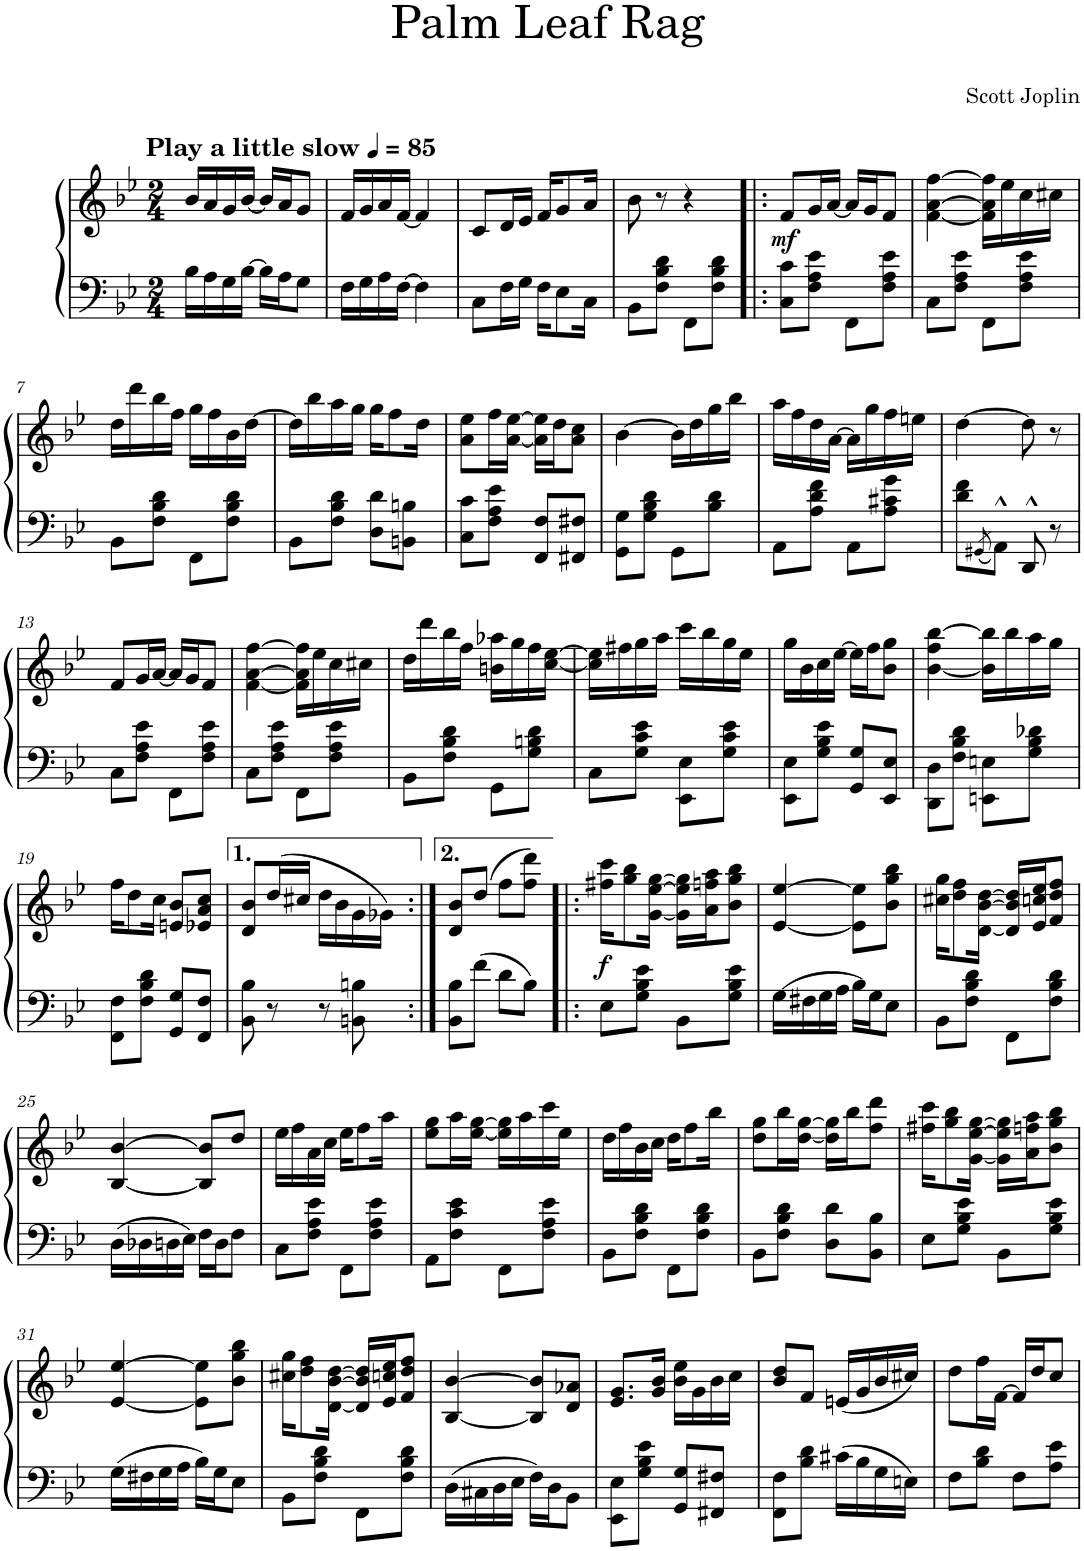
**kern	**kern	**dynam
*part1	*part1	*part1
*staff2	*staff1	*staff1/2
*I"Piano	*	*
*I'Pno.	*	*
*clefF4	*clefG2	*
*k[b-e-]	*k[b-e-]	*
*M2/4	*M2/4	*
*MM85	*MM85	*
=1	=1	=1
!	!LO:TX:a:B:t=Play a little slow	!
16B-\LL	16b-/LL	.
16A\	16a/	.
16G\	16g/	.
[16B-\JJ	[16b-/JJ	.
16B-\LL]	16b-/LL]	.
16A\J	16a/J	.
8G\J	8g/J	.
=2	=2	=2
16F\LL	16f/LL	.
16G\	16g/	.
16A\	16a/	.
[16F\JJ	[16f/JJ	.
4F\]	4f/]	.
=3	=3	=3
8C\L	8c/L	.
16F\L	16d/L	.
16G\JJ	16e-/JJ	.
16F\KL	16f/KL	.
8E-\	8g/	.
16C\Jk	16a/Jk	.
=4	=4	=4
8BB-\L	8b-\	.
8F\ 8B-\ 8d\J	8r	.
8FF\L	4r	.
8F\ 8B-\ 8d\J	.	.
=5!|:	=5!|:	=5!|:
!	!	!LO:DY:b
8C\ 8c\L	8f/L	mf
8F\ 8A\ 8e-\J	16g/L	.
.	[16a/JJ	.
8FF\L	16a/LL]	.
.	16g/J	.
8F\ 8A\ 8e-\J	8f/J	.
=6	=6	=6
8C\L	[4f\ [4a\ [4ff\	.
8F\ 8A\ 8e-\J	.	.
8FF\L	16f\] 16a\] 16ff\]LL	.
.	16ee-\	.
8F\ 8A\ 8e-\J	16cc\	.
.	16cc#X\JJ	.
!!LO:LB:g=z
=7	=7	=7
8BB-\L	16dd\LL	.
.	16ddd\	.
8F\ 8B-\ 8d\J	16bb-\	.
.	16ff\JJ	.
8FF\L	16gg\LL	.
.	16ff\	.
8F\ 8B-\ 8d\J	16b-\	.
.	[16dd\JJ	.
=8	=8	=8
8BB-\L	16dd\LL]	.
.	16bb-\	.
8F\ 8B-\ 8d\J	16aa\	.
.	16gg\JJ	.
8D\ 8d\L	16gg\KL	.
.	8ff\	.
8BBn\ 8Bn\J	.	.
.	16dd\Jk	.
=9	=9	=9
8C\ 8c\L	8a\ 8ee-\L	.
8F\ 8A\ 8e-\J	16ff\L	.
.	[16a\ [16ee-\JJ	.
8FF/ 8F/L	16a\] 16ee-\]LL	.
.	16dd\J	.
8FF#X/ 8F#X/J	8a\ 8cc\J	.
=10	=10	=10
8GG\ 8G\L	[4b-\	.
8G\ 8B-\ 8d\J	.	.
8GG\L	16b-\LL]	.
.	16dd\	.
8B-\ 8d\J	16gg\	.
.	16bb-\JJ	.
=11	=11	=11
8AA\L	16aa\LL	.
.	16ff\	.
8A\ 8d\ 8f\J	16dd\	.
.	[16a\JJ	.
8AA\L	16a\LL]	.
.	16gg\	.
8A\ 8c#X\ 8g\J	16ff\	.
.	16een\JJ	.
=12	=12	=12
8d\ 8f\L	[4dd\	.
8qGG#X/	.	.
8AA^^\J	.	.
8DD^^/	8dd\]	.
8r	8r	.
!!LO:LB:g=z
=13	=13	=13
8C\L	8f/L	.
8F\ 8A\ 8e-\J	16g/L	.
.	[16a/JJ	.
8FF\L	16a/LL]	.
.	16g/J	.
8F\ 8A\ 8e-\J	8f/J	.
=14	=14	=14
8C\L	[4f\ [4a\ [4ff\	.
8F\ 8A\ 8e-\J	.	.
8FF\L	16f\] 16a\] 16ff\]LL	.
.	16ee-\	.
8F\ 8A\ 8e-\J	16cc\	.
.	16cc#X\JJ	.
=15	=15	=15
8BB-\L	16dd\LL	.
.	16ddd\	.
8F\ 8B-\ 8d\J	16bb-\	.
.	16ff\JJ	.
8GG\L	16bn\ 16aa-X\LL	.
.	16gg\	.
8G\ 8Bn\ 8d\J	16ff\	.
.	[16cc\ [16ee-\JJ	.
=16	=16	=16
8C\L	16cc\] 16ee-\]LL	.
.	16ff#X\	.
8G\ 8c\ 8e-\J	16gg\	.
.	16aa\JJ	.
8EE-\ 8E-\L	16ccc\LL	.
.	16bb-\	.
8G\ 8c\ 8e-\J	16gg\	.
.	16ee-\JJ	.
=17	=17	=17
8EE-\ 8E-\L	16gg\LL	.
.	16b-\	.
8G\ 8B-\ 8e-\J	16cc\	.
.	[16ee-\JJ	.
8GG/ 8G/L	16ee-\LL]	.
.	16ff\J	.
8EE-/ 8E-/J	8b-\ 8gg\J	.
=18	=18	=18
8DD\ 8D\L	[4b-\ 4ff\ [4bb-\	.
8F\ 8B-\ 8d\J	.	.
8EEn\ 8En\L	16b-\] 16bb-\]LL	.
.	16bb-\	.
8G\ 8B-\ 8d-X\J	16aa\	.
.	16gg\JJ	.
!!LO:LB:g=z
=19	=19	=19
8FF\ 8F\L	16ff\KL	.
.	8dd\	.
8F\ 8B-\ 8d\J	.	.
.	16cc\Jk	.
8GG/ 8G/L	8en/ 8b-/L	.
8FF/ 8F/J	8e-X/ 8a/ 8cc/J	.
=20	=20	=20
8BB-\ 8B-\	8d/ 8b-/L	.
8r	(16dd/L	.
.	16cc#X/JJ	.
8r	16dd\LL	.
.	16b-\	.
8BBn\ 8Bn\	16g\	.
.	16g-X\JJ)	.
=21:|!	=21:|!	=21:|!
8BB-\ 8B-\L	8d/ 8b-/L	.
8f\J	(8dd/J	.
8d\L	8ff\L	.
8B-\J	8ff\ 8ddd\J)	.
=22!|:	=22!|:	=22!|:
!	!	!LO:DY:b
8E-\L	16ff#X\ 16ccc\KL	f
.	8gg\ 8bb-\	.
8G\ 8B-\ 8e-\J	.	.
.	[16g\ [16ee-\ [16gg\Jk	.
8BB-\L	16g\] 16ee-\] 16gg\]LL	.
.	16a\ 16ffn\ 16aa\J	.
8G\ 8B-\ 8e-\J	8b-\ 8gg\ 8bb-\J	.
=23	=23	=23
16G\LL	[4e-/ [4ee-/	.
16F#X\	.	.
16G\	.	.
16A\JJ	.	.
16B-\LL	8e-\] 8ee-\]L	.
16G\J	.	.
8E-\J	8b-\ 8gg\ 8bb-\J	.
=24	=24	=24
8BB-\L	16cc#X\ 16gg\KL	.
.	8dd\ 8ff\	.
8F\ 8B-\ 8d\J	.	.
.	[16d\ [16b-\ [16dd\Jk	.
8FF\L	16d/] 16b-/] 16dd/]LL	.
.	16e-/ 16ccn/ 16ee-/J	.
8F\ 8B-\ 8d\J	8f/ 8dd/ 8ff/J	.
!!LO:LB:g=z
=25	=25	=25
16D\LL	[4B-/ [4b-/	.
16D-X\	.	.
16Dn\	.	.
16E-\JJ	.	.
16F\LL	8B-/] 8b-/]L	.
16D\J	.	.
8F\J	8dd/J	.
=26	=26	=26
8C\L	16ee-\LL	.
.	16ff\	.
8F\ 8A\ 8e-\J	16a\	.
.	16cc\JJ	.
8FF\L	16ee-\KL	.
.	8ff\	.
8F\ 8A\ 8e-\J	.	.
.	16aa\Jk	.
=27	=27	=27
8AA\L	8ee-\ 8gg\L	.
8F\ 8c\ 8e-\J	16aa\L	.
.	[16ee-\ [16gg\JJ	.
8FF\L	16ee-\] 16gg\]LL	.
.	16aa\	.
8F\ 8A\ 8e-\J	16ccc\	.
.	16ee-\JJ	.
=28	=28	=28
8BB-\L	16dd\LL	.
.	16ff\	.
8F\ 8B-\ 8d\J	16b-\	.
.	16cc\JJ	.
8FF\L	16dd\KL	.
.	8ff\	.
8F\ 8B-\ 8d\J	.	.
.	16bb-\Jk	.
=29	=29	=29
8BB-\L	8dd\ 8gg\L	.
8F\ 8B-\ 8d\J	16bb-\L	.
.	[16dd\ [16gg\JJ	.
8D\ 8d\L	16dd\] 16gg\]LL	.
.	16bb-\J	.
8BB-\ 8B-\J	8ff\ 8ddd\J	.
=30	=30	=30
8E-\L	16ff#X\ 16ccc\KL	.
.	8gg\ 8bb-\	.
8G\ 8B-\ 8e-\J	.	.
.	[16g\ [16ee-\ [16gg\Jk	.
8BB-\L	16g\] 16ee-\] 16gg\]LL	.
.	16a\ 16ffn\ 16aa\J	.
8G\ 8B-\ 8e-\J	8b-\ 8gg\ 8bb-\J	.
!!LO:LB:g=z
=31	=31	=31
16G\LL	[4e-/ [4ee-/	.
16F#X\	.	.
16G\	.	.
16A\JJ	.	.
16B-\LL	8e-\] 8ee-\]L	.
16G\J	.	.
8E-\J	8b-\ 8gg\ 8bb-\J	.
=32	=32	=32
8BB-\L	16cc#X\ 16gg\KL	.
.	8dd\ 8ff\	.
8F\ 8B-\ 8d\J	.	.
.	[16d\ [16b-\ [16dd\Jk	.
8FF\L	16d/] 16b-/] 16dd/]LL	.
.	16e-/ 16ccn/ 16ee-/J	.
8F\ 8B-\ 8d\J	8f/ 8dd/ 8ff/J	.
=33	=33	=33
16D\LL	[4B-/ [4b-/	.
16C#X\	.	.
16D\	.	.
16E-\JJ	.	.
16F\LL	8B-/] 8b-/]L	.
16D\J	.	.
8BB-\J	8d/ 8a-X/J	.
=34	=34	=34
8EE-\ 8E-\L	8.e-/ 8.g/L	.
8G\ 8B-\ 8e-\J	.	.
.	16g/ 16b-/Jk	.
8GG/ 8G/L	16b-\ 16ee-\LL	.
.	16g\	.
8FF#X/ 8F#X/J	16b-\	.
.	16cc\JJ	.
=35	=35	=35
8FF\ 8F\L	8b-/ 8dd/L	.
8B-\ 8d\J	8f/J	.
16c#X\LL	(16en/LL	.
16B-\	16g/	.
16G\	16b-/	.
16En\JJ	16cc#X/JJ)	.
=36	=36	=36
8F\L	8dd\L	.
8B-\ 8d\J	16ff\L	.
.	[16f\JJ	.
8F\L	16f/LL]	.
.	16dd/J	.
8A\ 8e-\J	8cc/J	.
=	=	=
*-	*-	*-
